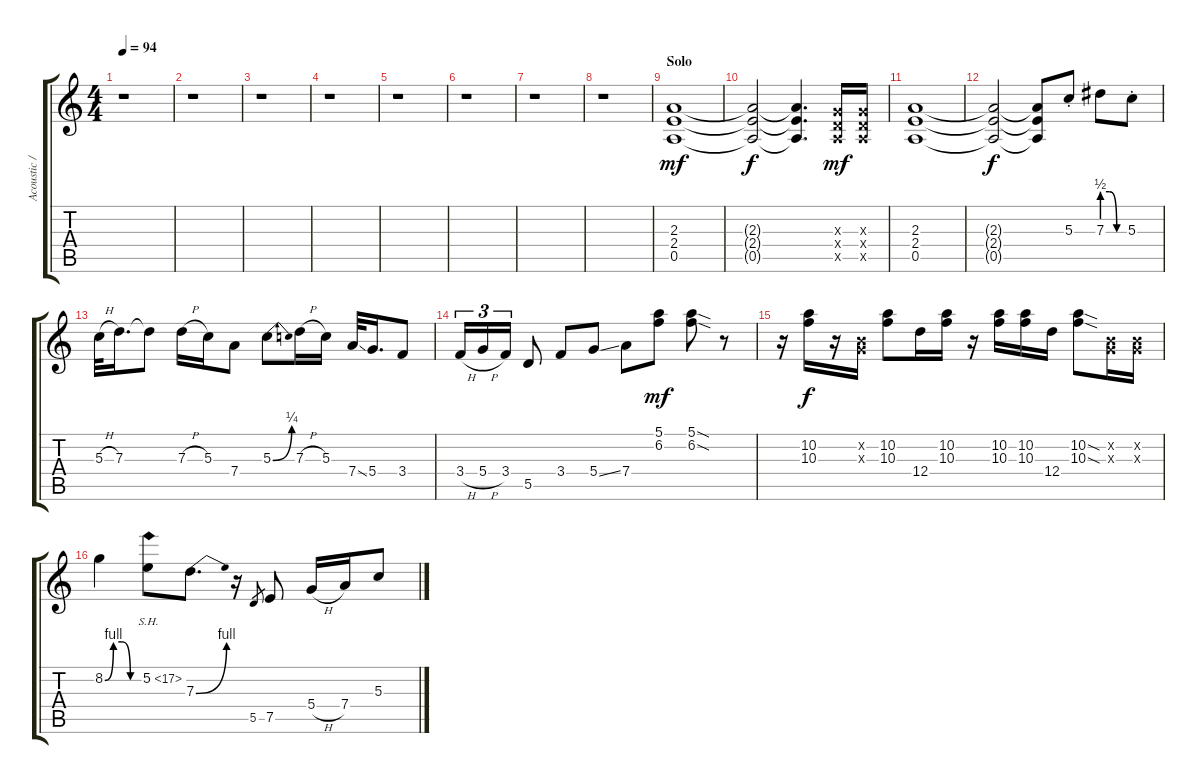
\track ("Acoustic / Lead" "Acoustic /") {instrument overdrivenguitar}
\staff {score tabs}
\tuning (E4 B3 G3 D3 A2 E2) {hide}
\ts (4 4)
\tempo 94
\clef g2
\ks c
r.1{dy f} |
r.1 |
r.1 |
r.1 |
r.1 |
r.1 |
r.1 |
r.1 |
\section ("" "Solo")
(2.3 2.4 0.5).1{dy mf} |
(2.3{t} 2.4{t} 0.5{t}).2{dy f} (2.3{t} 2.4{t} 0.5{t}).4{d} (0.3{x} 0.4{x} 0.5{x}).16{dy mf} (0.3{x} 0.4{x} 0.5{x}).16 |
(2.3 2.4 0.5).1 |
(2.3{t} 2.4{t} 0.5{t}).2{dy f} (2.3{t} 2.4{t} 0.5{t}).8 5.3{st}.8 7.3{be (custom 0 2 20 2 40 0 60 0)}.8 5.3{st}.8 |
5.3{h}.32 7.3.16{d} 7.3{t}.8 7.3{h}.16 5.3.16 7.4.8 5.3{be (bend 0 0 60 1)}.8 7.3{h}.16 5.3.16 7.4{ss}.32 5.4.16{d} 3.4.8 |
3.4{h}.16{tu (3 2)} 5.4{h}.16{tu (3 2)} 3.4.16{tu (3 2)} 5.5.8 3.4.8 5.4{ss}.8 7.4.8 (5.1 6.2).8{dy mf} (5.1{sod} 6.2{sod}).8 r.8 |
r.16 (10.2 10.3).16{dy f} r.16 (0.2{x} 0.3{x}).16 (10.2 10.3).8 12.4.16 (10.2 10.3).16 r.16 (10.2 10.3).16 (10.2 10.3).16 12.4.16 (10.2{sod} 10.3{sod}).8 (0.2{x} 0.3{x}).16 (0.2{x} 0.3{x}).16 |
8.2{be (custom 0 0 15 4 30 4 45 0 60 0)}.4 5.2{sh 12}.8 7.3{be (bend 0 0 60 4)}.8{d} r.16 5.5.8{gr} 7.5.8 5.4{h}.16 7.4.16 5.3.8
